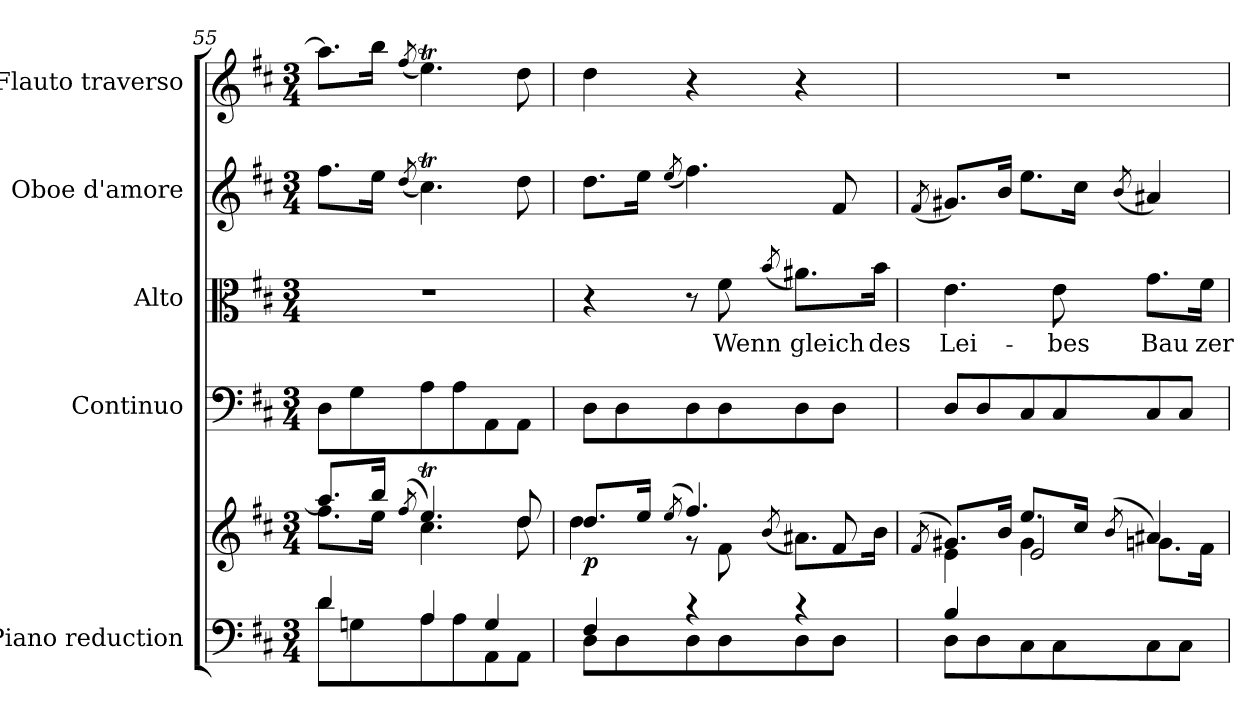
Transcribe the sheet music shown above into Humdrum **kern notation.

**kern	**kern	**dynam	**kern	**kern	**text	**kern	**dynam	**kern
*part5	*part5	*part5	*part4	*part3	*part3	*part2	*part2	*part1
*staff6	*staff5	*staff5/6	*staff4	*staff3	*staff3	*staff2	*staff2	*staff1
*I"Piano reduction	*	*	*I"Continuo	*I"Alto	*	*I"Oboe d'amore	*	*I"Flauto traverso
*I'Pno	*	*	*	*	*	*I'Ob	*	*I'Fl
*clefF4	*clefG2	*	*clefF4	*clefC3	*	*clefG2	*	*clefG2
*k[f#c#]	*k[f#c#]	*	*k[f#c#]	*k[f#c#]	*	*k[f#c#]	*	*k[f#c#]
*M3/4	*M3/4	*	*M3/4	*M3/4	*	*M3/4	*	*M3/4
=55	=55	=55	=55	=55	=55	=55	=55	=55
*^	*^	*	*	*	*	*	*	*
4d/	8d\L	8.aa/L]	8.ff#\L	.	8D\L	2.r	.	8.ff#\L	.	8.aa\L]
.	8Gn\	.	.	.	8G\	.	.	.	.	.
.	.	16bb/Jk	16ee\Jk	.	.	.	.	16ee\Jk	.	16bb\Jk
.	.	(8qff#/	.	.	.	.	.	(8qdd/	.	(8qff#/
4A/	8A\	4.eeT/)	4.cc#\	.	8A\	.	.	4.cc#t\)	.	4.eeT\)
.	8A\	.	.	.	8A\	.	.	.	.	.
4G/	8AA\	.	.	.	8AA\	.	.	.	.	.
.	8AA\J	8dd/	8dd\	.	8AA\J	.	.	8dd\	.	8dd\
=56	=56	=56	=56	=56	=56	=56	=56	=56	=56	=56
!	!	!	!	!LO:DY:b	!	!	!	!	!	!
4F#/	8D\L	8.dd/L	4dd\	p	8D\L	4r	.	8.dd\L	.	4dd\
.	8D\	.	.	.	8D\	.	.	.	.	.
.	.	16ee/Jk	.	.	.	.	.	16ee\Jk	.	.
.	.	(8qee/	.	.	.	.	.	(8qee/	.	.
!	!	!	!	!	!	!	!	!	!LO:DY:b	!
4r	8D\	4.ff#/)	8r	.	8D\	8r	.	4.ff#\)	other-dynamics	4r
!	!	!	!	!	!	!	!LO:LY:b	!	!	!
.	8D\	.	8f#\	.	8D\	8f#\	Wenn	.	.	.
.	.	.	(8qb/	.	.	(8qb/	.	.	.	.
!	!	!	!	!	!	!	!LO:LY:b	!	!	!
4r	8D\	.	8.a#X\L)	.	8D\	8.a#X\L)	gleich	.	.	4r
.	8D\J	8f#/	.	.	8D\J	.	.	8f#/	.	.
!	!	!	!	!	!	!	!LO:LY:b	!	!	!
.	.	.	16b\Jk	.	.	16b\Jk	des	.	.	.
*	*	*v	*v	*	*	*	*	*	*	*
=57	=57	=57	=57	=57	=57	=57	=57	=57	=57
.	.	(>8qf#/	.	.	.	.	(8qf#/	.	.
*	*	*^	*	*	*	*	*	*	*
*	*	*	*^	*	*	*	*	*	*	*
!	!	!	!	!	!	!	!	!LO:LY:b	!	!	!
4B/	8D\L	8.g#X/L)	4e\	4ryy	.	8D/L	4.e\	Lei-	8.g#X/L)	.	2.r
.	8D\	.	.	.	.	8D/	.	.	.	.	.
.	.	16b/Jk	.	.	.	.	.	.	16b/Jk	.	.
2ryy	8C#\	8.ee/L	4g#\	2e/	.	8C#/	.	.	8.ee\L	.	.
!	!	!	!	!	!	!	!	!LO:LY:b	!	!	!
.	8C#\	.	.	.	.	8C#/	8e\	-bes	.	.	.
.	.	16cc#/Jk	.	.	.	.	.	.	16cc#\Jk	.	.
.	.	(>8qb/	.	.	.	.	.	.	(8qb/	.	.
!	!	!	!	!	!	!	!	!LO:LY:b	!	!	!
.	8C#\	4a#X/)	8.gn\L	.	.	8C#/	8.g\L	Bau	4a#X/)	.	.
.	8C#\J	.	.	.	.	8C#/J	.	.	.	.	.
!	!	!	!	!	!	!	!	!LO:LY:b	!	!	!
.	.	.	16f#\Jk	.	.	.	16f#\Jk	zer-	.	.	.
*v	*v	*	*	*	*	*	*	*	*	*	*
*	*v	*v	*v	*	*	*	*	*	*	*
=	=	=	=	=	=	=	=	=
*-	*-	*-	*-	*-	*-	*-	*-	*-
